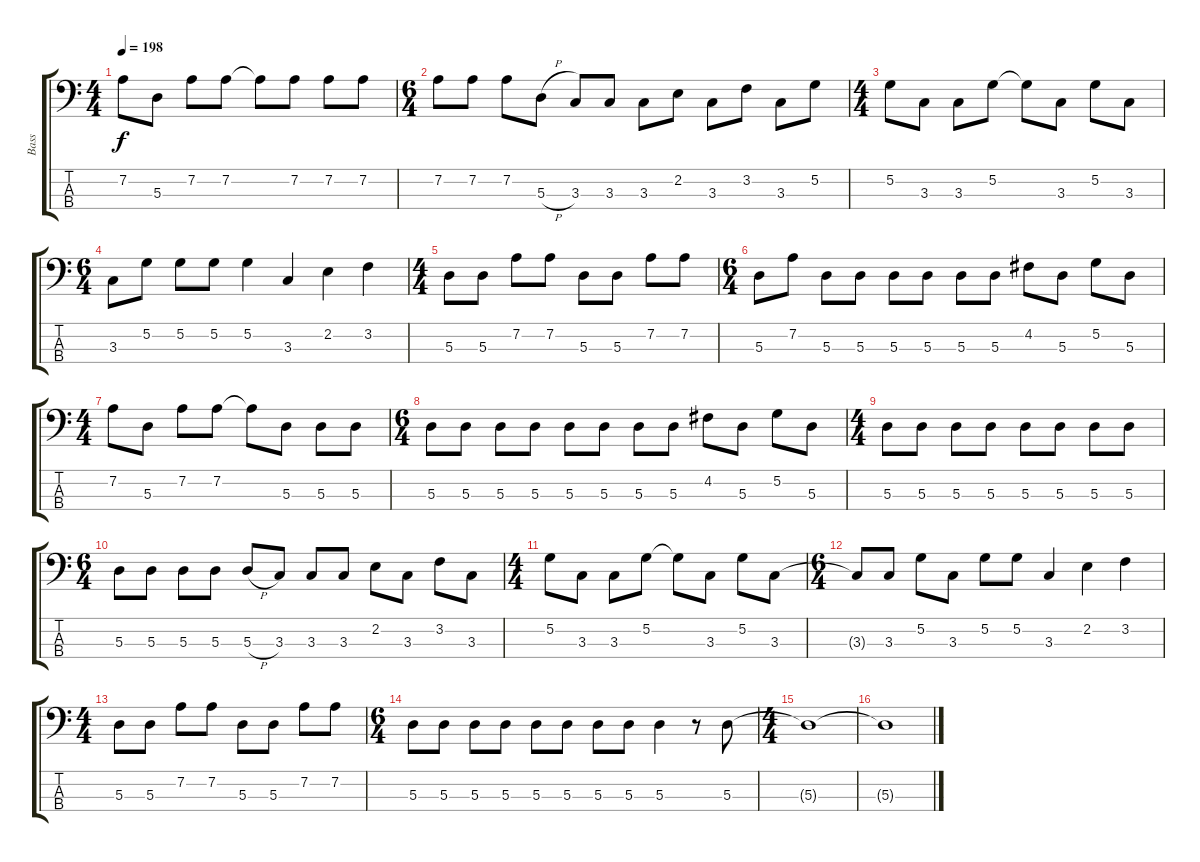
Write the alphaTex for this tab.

\track ("Bass" "Bass") {instrument electricbassfinger}
\staff {score tabs}
\tuning (G2 D2 A1 E1) {hide}
\ts (4 4)
\tempo 198
\clef f4
\ks c
7.2.8{dy f} 5.3.8 7.2.8 7.2.8 7.2{t}.8 7.2.8 7.2.8 7.2.8 |
\ts (6 4)
7.2.8 7.2.8 7.2.8 5.3{h}.8 3.3.8 3.3.8 3.3.8 2.2.8 3.3.8 3.2.8 3.3.8 5.2.8 |
\ts (4 4)
5.2.8 3.3.8 3.3.8 5.2.8 5.2{t}.8 3.3.8 5.2.8 3.3.8 |
\ts (6 4)
3.3.8 5.2.8 5.2.8 5.2.8 5.2.4 3.3.4 2.2.4 3.2.4 |
\ts (4 4)
5.3.8 5.3.8 7.2.8 7.2.8 5.3.8 5.3.8 7.2.8 7.2.8 |
\ts (6 4)
5.3.8 7.2.8 5.3.8 5.3.8 5.3.8 5.3.8 5.3.8 5.3.8 4.2.8 5.3.8 5.2.8 5.3.8 |
\ts (4 4)
7.2.8 5.3.8 7.2.8 7.2.8 7.2{t}.8 5.3.8 5.3.8 5.3.8 |
\ts (6 4)
5.3.8 5.3.8 5.3.8 5.3.8 5.3.8 5.3.8 5.3.8 5.3.8 4.2.8 5.3.8 5.2.8 5.3.8 |
\ts (4 4)
5.3.8 5.3.8 5.3.8 5.3.8 5.3.8 5.3.8 5.3.8 5.3.8 |
\ts (6 4)
5.3.8 5.3.8 5.3.8 5.3.8 5.3{h}.8 3.3.8 3.3.8 3.3.8 2.2.8 3.3.8 3.2.8 3.3.8 |
\ts (4 4)
5.2.8 3.3.8 3.3.8 5.2.8 5.2{t}.8 3.3.8 5.2.8 3.3.8 |
\ts (6 4)
3.3{t}.8 3.3.8 5.2.8 3.3.8 5.2.8 5.2.8 3.3.4 2.2.4 3.2.4 |
\ts (4 4)
5.3.8 5.3.8 7.2.8 7.2.8 5.3.8 5.3.8 7.2.8 7.2.8 |
\ts (6 4)
5.3.8 5.3.8 5.3.8 5.3.8 5.3.8 5.3.8 5.3.8 5.3.8 5.3.4 r.8 5.3.8 |
\ts (4 4)
5.3{t}.1 |
5.3{t}.1
